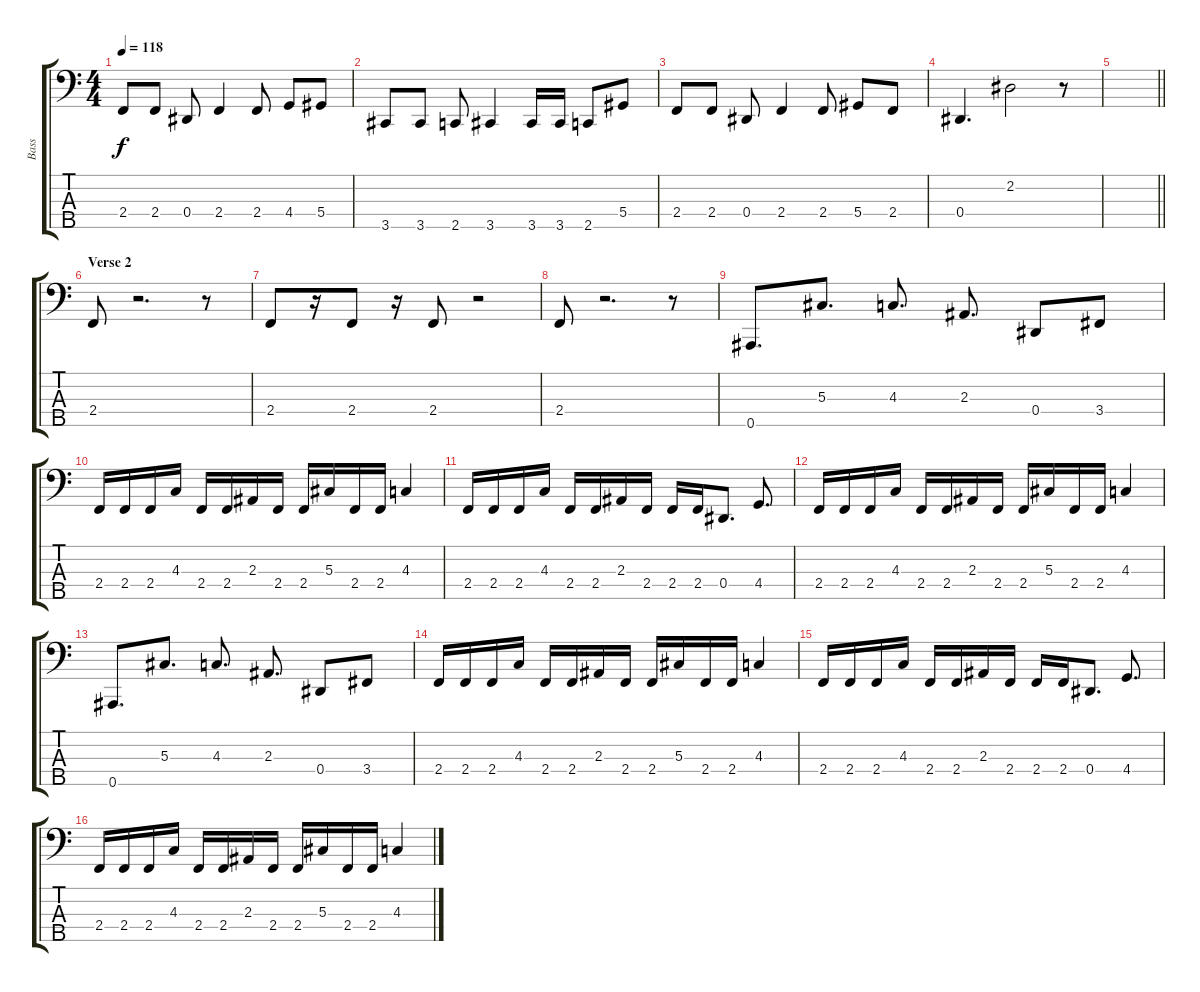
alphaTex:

\track ("Bass" "Bass") {instrument electricbassfinger}
\staff {score tabs}
\tuning (Gb2 Db2 Ab1 Eb1 Bb0) {hide}
\ts (4 4)
\tempo 118
\clef f4
\ks c
2.4.8{dy f} 2.4.8 0.4.8 2.4.4 2.4.8 4.4.8 5.4.8 |
3.5.8 3.5.8 2.5.8 3.5.4 3.5.16 3.5.16 2.5.8 5.4.8 |
2.4.8 2.4.8 0.4.8 2.4.4 2.4.8 5.4.8 2.4.8 |
0.4.4{d} 2.2.2 r.8 |
\barLineRight lightlight
|
\section ("" "Verse 2")
2.4.8 r.2{d} r.8 |
2.4.8 r.16 2.4.8 r.16 2.4.8 r.2 |
2.4.8 r.2{d} r.8 |
0.5.8{d} 5.3.8{d} 4.3.8{d} 2.3.8{d} 0.4.8 3.4.8 |
2.4.16 2.4.16 2.4.16 4.3.16 2.4.16 2.4.16 2.3.16 2.4.16 2.4.16 5.3.16 2.4.16 2.4.16 4.3.4 |
2.4.16 2.4.16 2.4.16 4.3.16 2.4.16 2.4.16 2.3.16 2.4.16 2.4.16 2.4.16 0.4.8{d} 4.4.8{d} |
2.4.16 2.4.16 2.4.16 4.3.16 2.4.16 2.4.16 2.3.16 2.4.16 2.4.16 5.3.16 2.4.16 2.4.16 4.3.4 |
0.5.8{d} 5.3.8{d} 4.3.8{d} 2.3.8{d} 0.4.8 3.4.8 |
2.4.16 2.4.16 2.4.16 4.3.16 2.4.16 2.4.16 2.3.16 2.4.16 2.4.16 5.3.16 2.4.16 2.4.16 4.3.4 |
2.4.16 2.4.16 2.4.16 4.3.16 2.4.16 2.4.16 2.3.16 2.4.16 2.4.16 2.4.16 0.4.8{d} 4.4.8{d} |
2.4.16 2.4.16 2.4.16 4.3.16 2.4.16 2.4.16 2.3.16 2.4.16 2.4.16 5.3.16 2.4.16 2.4.16 4.3.4
